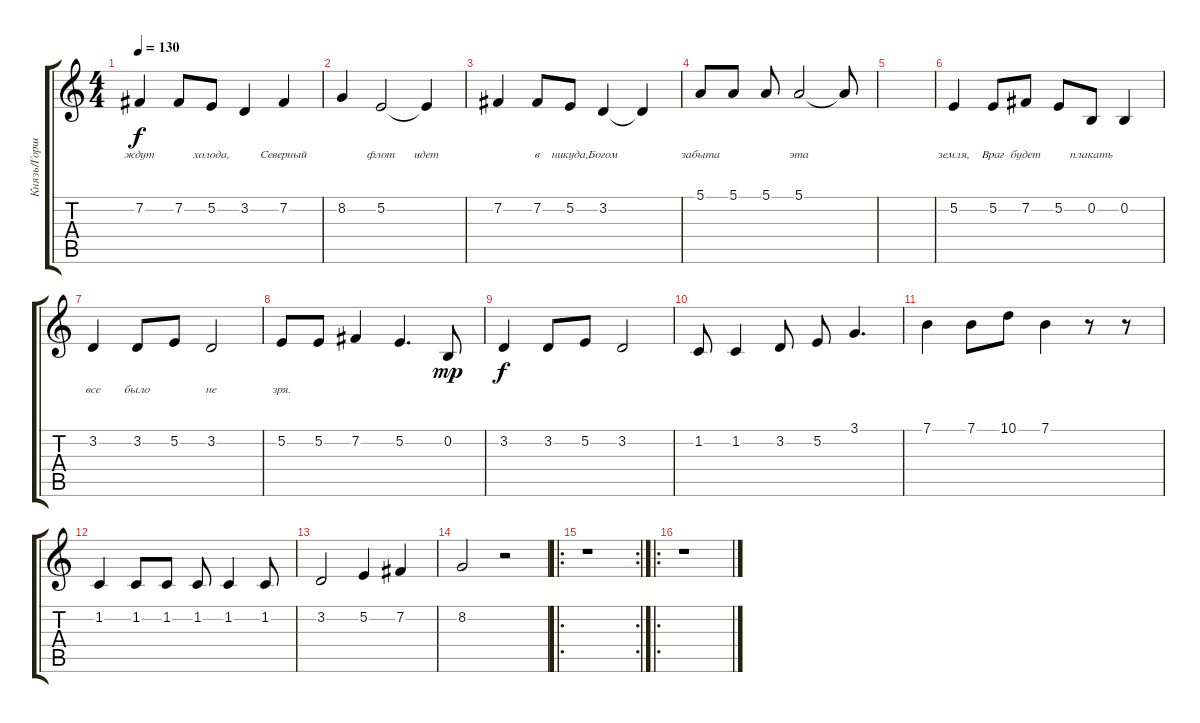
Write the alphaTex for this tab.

\track ("Князь/Горшок" "Князь/Горш") {instrument violin}
\staff {score tabs}
\tuning (E4 B3 G3 D3 A2 E2) {hide}
\ts (4 4)
\tempo 130
\clef g2
\ks c
7.2.4{lyrics (0 "ждут") lyrics (1 "") lyrics (2 "") lyrics (3 "") lyrics (4 "") dy f} 7.2.8{lyrics (0 "") lyrics (1 "") lyrics (2 "") lyrics (3 "") lyrics (4 "")} 5.2.8{lyrics (0 "холода,") lyrics (1 "") lyrics (2 "") lyrics (3 "") lyrics (4 "")} 3.2.4{lyrics (0 "") lyrics (1 "") lyrics (2 "") lyrics (3 "") lyrics (4 "")} 7.2.4{lyrics (0 "Северный") lyrics (1 "") lyrics (2 "") lyrics (3 "") lyrics (4 "")} |
8.2.4{lyrics (0 "") lyrics (1 "") lyrics (2 "") lyrics (3 "") lyrics (4 "")} 5.2.2{lyrics (0 "флот") lyrics (1 "") lyrics (2 "") lyrics (3 "") lyrics (4 "")} 5.2{t}.4{lyrics (0 "идет") lyrics (1 "") lyrics (2 "") lyrics (3 "") lyrics (4 "")} |
7.2.4{lyrics (0 "") lyrics (1 "") lyrics (2 "") lyrics (3 "") lyrics (4 "")} 7.2.8{lyrics (0 "в") lyrics (1 "") lyrics (2 "") lyrics (3 "") lyrics (4 "")} 5.2.8{lyrics (0 "никуда,") lyrics (1 "") lyrics (2 "") lyrics (3 "") lyrics (4 "")} 3.2.4{lyrics (0 "Богом") lyrics (1 "") lyrics (2 "") lyrics (3 "") lyrics (4 "")} 3.2{t}.4{lyrics (0 "") lyrics (1 "") lyrics (2 "") lyrics (3 "") lyrics (4 "")} |
5.1.8{lyrics (0 "забыта") lyrics (1 "") lyrics (2 "") lyrics (3 "") lyrics (4 "")} 5.1.8{lyrics (0 "") lyrics (1 "") lyrics (2 "") lyrics (3 "") lyrics (4 "")} 5.1.8{lyrics (0 "") lyrics (1 "") lyrics (2 "") lyrics (3 "") lyrics (4 "")} 5.1.2{lyrics (0 "эта") lyrics (1 "") lyrics (2 "") lyrics (3 "") lyrics (4 "")} 5.1{t}.8{lyrics (0 "") lyrics (1 "") lyrics (2 "") lyrics (3 "") lyrics (4 "")} |
|
5.2.4{lyrics (0 "земля,") lyrics (1 "") lyrics (2 "") lyrics (3 "") lyrics (4 "")} 5.2.8{lyrics (0 "Враг") lyrics (1 "") lyrics (2 "") lyrics (3 "") lyrics (4 "")} 7.2.8{lyrics (0 "будет") lyrics (1 "") lyrics (2 "") lyrics (3 "") lyrics (4 "")} 5.2.8{lyrics (0 "") lyrics (1 "") lyrics (2 "") lyrics (3 "") lyrics (4 "")} 0.2.8{lyrics (0 "плакать") lyrics (1 "") lyrics (2 "") lyrics (3 "") lyrics (4 "")} 0.2.4{lyrics (0 "") lyrics (1 "") lyrics (2 "") lyrics (3 "") lyrics (4 "")} |
3.2.4{lyrics (0 "все") lyrics (1 "") lyrics (2 "") lyrics (3 "") lyrics (4 "")} 3.2.8{lyrics (0 "было") lyrics (1 "") lyrics (2 "") lyrics (3 "") lyrics (4 "")} 5.2.8{lyrics (0 "") lyrics (1 "") lyrics (2 "") lyrics (3 "") lyrics (4 "")} 3.2.2{lyrics (0 "не") lyrics (1 "") lyrics (2 "") lyrics (3 "") lyrics (4 "")} |
5.2.8{lyrics (0 "зря.") lyrics (1 "") lyrics (2 "") lyrics (3 "") lyrics (4 "")} 5.2.8 7.2.4 5.2.4{d} 0.2.8{dy mp} |
3.2.4{dy f} 3.2.8 5.2.8 3.2.2 |
1.2.8 1.2.4 3.2.8 5.2.8 3.1.4{d} |
7.1.4 7.1.8 10.1.8 7.1.4 r.8 r.8 |
1.2.4 1.2.8 1.2.8 1.2.8 1.2.4 1.2.8 |
3.2.2 5.2.4 7.2.4 |
8.2.2 r.2 |
\ro
\rc 2
r.1 |
\ro
r.1
